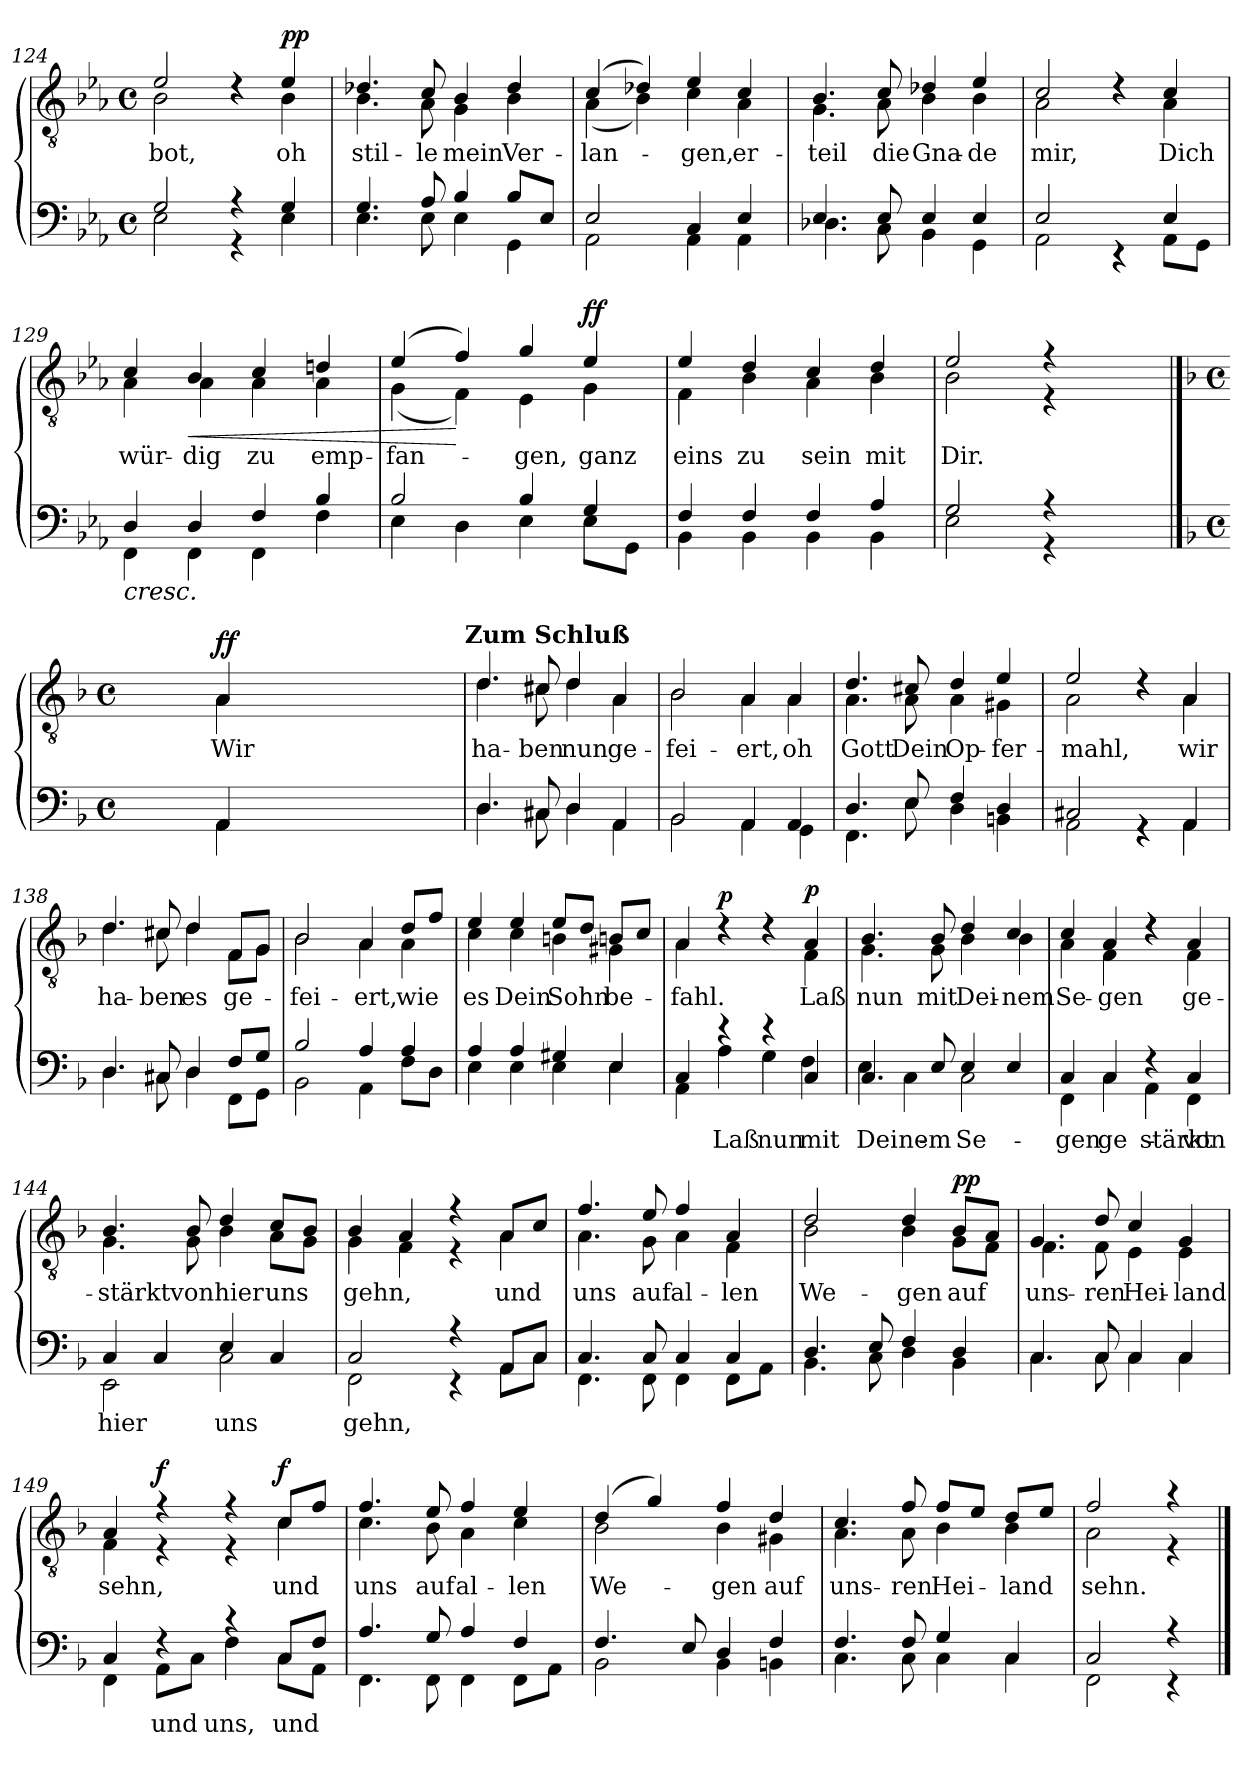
**kern	**text	**kern	**text	**dynam
*part1	*part1	*part1	*part1	*part1
*staff2	*staff2	*staff1	*staff1	*staff1/2
*clefF4	*	*clefGv2	*	*
*k[b-e-a-]	*	*k[b-e-a-]	*	*
*E-:	*	*E-:	*	*
*M4/4	*	*M4/4	*	*
*met(c)	*	*met(c)	*	*
=124	=124	=124	=124	=124
*^	*	*	*	*
!	!	!	!	!LO:LY:b	!
*	*	*	*^	*	*
2G/	2E-\	.	2e-/	2B-\	-bot,	.
4r	4r	.	4rc	4rc	.	.
!	!	!	!	!	!LO:LY:b	!LO:DY:b=2
!	!	!	!	!	!	!LO:DY:n=1:a
4G/	4E-\	.	4e-/	4B-\	oh	p p
!!LO:LB:g=z	!!
=125	=125	=125	=125	=125	=125	=125
!	!	!	!	!	!LO:LY:b	!
4.G/	4.E-\	.	4.d-X/	4.B-\	stil-	.
!	!	!	!	!	!LO:LY:b	!
8A-/	8E-\	.	8c/	8A-\	-le	.
!	!	!	!	!	!LO:LY:b	!
4B-/	4E-\	.	4B-/	4G\	mein	.
!	!	!	!	!	!LO:LY:b	!
8B-/L	4GG\	.	4d-/	4B-\	Ver-	.
8E-/J	.	.	.	.	.	.
=126	=126	=126	=126	=126	=126	=126
!	!	!	!	!	!LO:LY:b	!
2E-/	2AA-\	.	(4c/	(<4A-\	-lan-	.
.	.	.	4d-X/)	4B-\)	.	.
!	!	!	!	!	!LO:LY:b	!
4C/	4AA-\	.	4e-/	4c\	-gen,	.
!	!	!	!	!	!LO:LY:b	!
4E-/	4AA-\	.	4c/	4A-\	er-	.
=127	=127	=127	=127	=127	=127	=127
!	!	!	!	!	!LO:LY:b	!
4.E-/	4.D-X\	.	4.B-/	4.G\	-teil	.
!	!	!	!	!	!LO:LY:b	!
8E-/	8C\	.	8c/	8A-\	die	.
!	!	!	!	!	!LO:LY:b	!
4E-/	4BB-\	.	4d-X/	4B-\	Gna-	.
!	!	!	!	!	!LO:LY:b	!
4E-/	4GG\	.	4e-/	4B-\	-de	.
=128	=128	=128	=128	=128	=128	=128
!	!	!	!	!	!LO:LY:b	!
2E-/	2AA-\	.	2c/	2A-\	mir,	.
4rEE	4rEE	.	4rc	4rc	.	.
!	!	!	!	!	!LO:LY:b	!
4E-/	8AA-\L	.	4c/	4A-\	Dich	.
.	8GG\J	.	.	.	.	.
!!LO:LB:g=z	!!
=129	=129	=129	=129	=129	=129	=129
!	!	!	!	!	!LO:LY:b	!LO:HP:b=2
4D/	4FF\	.	4c/	4A-\	wür-	<
!	!	!	!	!	!LO:LY:b	!LO:HP:b
4D/	4FF\	.	4B-/	4A-\	-dig	<
!	!	!	!	!	!LO:LY:b	!
4F/	4FF\	.	4c/	4A-\	zu	.
!	!	!	!	!	!LO:LY:b	!
4B-/	4F\	.	4dn/	4A-\	emp-	.
=130	=130	=130	=130	=130	=130	=130
!	!	!	!	!	!LO:LY:b	!
2B-/	4E-\	.	(4e-/	(<4G\	-fan-	.
.	4D\	.	4f/)	4F\)	.	[
!	!	!	!	!	!LO:LY:b	!
4B-/	4E-\	.	4g/	4E-\	-gen,	.
!	!	!	!	!	!LO:LY:b	!LO:DY:b=2
!	!	!	!	!	!	!LO:DY:n=1:a
4G/	8E-\L	.	4e-/	4G\	ganz	f f
.	8GG\J	.	.	.	.	.
*v	*v	*	*	*	*	*
*	*	*v	*v	*	*
.	.	.	.	[
=131	=131	=131	=131	=131
*^	*	*	*	*
!	!	!	!	!LO:LY:b	!
*	*	*	*^	*	*
4F/	4BB-\	.	4e-/	4F\	eins	.
!	!	!	!	!	!LO:LY:b	!
4F/	4BB-\	.	4d/	4B-\	zu	.
!	!	!	!	!	!LO:LY:b	!
4F/	4BB-\	.	4c/	4A-\	sein	.
!	!	!	!	!	!LO:LY:b	!
4A-/	4BB-\	.	4d/	4B-\	mit	.
=132	=132	=132	=132	=132	=132	=132
!	!	!	!	!	!LO:LY:b	!
2G/	2E-\	.	2e-/	2B-\	Dir.	.
4r	4r	.	4r	4r	.	.
4ryy	4ryy	.	4ryy	4ryy	.	.
!!LO:LB:g=z	!!
==133	==133	==133	==133	==133	==133	==133
*k[b-]	*	*	*k[b-]	*	*	*
*F:	*	*	*F:	*	*	*
*M4/4	*	*	*M4/4	*	*	*
*met(c)	*	*	*met(c)	*	*	*
2.ryy	2.ryy	.	2.ryy	2.ryy	.	.
!	!	!	!	!	!LO:LY:b	!LO:DY:b=2
!	!	!	!	!	!	!LO:DY:n=1:a
4AA/	4AA\	.	4A/	4A\	Wir	f f
1ryy	1ryy	.	1ryy	1ryy	.	.
2ryy	2ryy	.	2ryy	2ryy	.	.
16.ryy	16.ryy	.	16.ryy	16.ryy	.	.
!	!	!	!	!LO:TX:a:B:t=Zum Schluß	!	!
=134	=134	=134	=134	=134	=134	=134
!	!	!	!	!	!LO:LY:b	!
4.D/	4.D\	.	4.d/	4.d\	ha-	.
!	!	!	!	!	!LO:LY:b	!
8C#X/	8C#X\	.	8c#X/	8c#X\	-ben	.
!	!	!	!	!	!LO:LY:b	!
4D/	4D\	.	4d/	4d\	nun	.
!	!	!	!	!	!LO:LY:b	!
4AA/	4AA\	.	4A/	4A\	ge-	.
=135	=135	=135	=135	=135	=135	=135
!	!	!	!	!	!LO:LY:b	!
2BB-/	2BB-\	.	2B-/	2B-\	-fei-	.
!	!	!	!	!	!LO:LY:b	!
4AA/	4AA\	.	4A/	4A\	-ert,	.
!	!	!	!	!	!LO:LY:b	!
4AA/	4GG\	.	4A/	4A\	oh	.
=136	=136	=136	=136	=136	=136	=136
!	!	!	!	!	!LO:LY:b	!
4.D/	4.FF\	.	4.d/	4.A\	Gott	.
!	!	!	!	!	!LO:LY:b	!
8E/	8E\	.	8c#X/	8A\	Dein	.
!	!	!	!	!	!LO:LY:b	!
4F/	4D\	.	4d/	4A\	Op-	.
!	!	!	!	!	!LO:LY:b	!
4D/	4BBn\	.	4e/	4G#X\	-fer-	.
=137	=137	=137	=137	=137	=137	=137
!	!	!	!	!	!LO:LY:b	!
2C#X/	2AA\	.	2e/	2A\	-mahl,	.
4rFF	4rFF	.	4rd	4rd	.	.
!	!	!	!	!	!LO:LY:b	!
4AA/	4AA\	.	4A/	4A\	wir	.
!!LO:PB:g=z	!!
=138	=138	=138	=138	=138	=138	=138
!	!	!	!	!	!LO:LY:b	!
4.D/	4.D\	.	4.d/	4.d\	ha-	.
!	!	!	!	!	!LO:LY:b	!
8C#X/	8C#X\	.	8c#X/	8c#X\	-ben	.
!	!	!	!	!	!LO:LY:b	!
4D/	4D\	.	4d/	4d\	es	.
!	!	!	!	!	!LO:LY:b	!
8F/L	8FF\L	.	8F/L	8F\L	ge-	.
8G/J	8GG\J	.	8G/J	8G\J	.	.
=139	=139	=139	=139	=139	=139	=139
!	!	!	!	!	!LO:LY:b	!
2B-/	2BB-\	.	2B-/	2B-\	-fei-	.
!	!	!	!	!	!LO:LY:b	!
4A/	4AA\	.	4A/	4A\	-ert,	.
!	!	!	!	!	!LO:LY:b	!
4A/	8F\L	.	8d/L	4A\	wie	.
.	8D\J	.	8f/J	.	.	.
=140	=140	=140	=140	=140	=140	=140
!	!	!	!	!	!LO:LY:b	!
4A/	4E\	.	4e/	4c\	es	.
!	!	!	!	!	!LO:LY:b	!
4A/	4E\	.	4e/	4c\	Dein	.
!	!	!	!	!	!LO:LY:b	!
4G#X/	4E\	.	8e/L	4Bn\	Sohn	.
.	.	.	8d/J	.	.	.
!	!	!	!	!	!LO:LY:b	!
4E/	4E\	.	8Bn/L	4G#X\	be-	.
.	.	.	8c/J	.	.	.
=141	=141	=141	=141	=141	=141	=141
!	!	!	!	!	!LO:LY:b	!
4C/	4AA\	.	4A/	4A\	-fahl.	.
!	!	!LO:LY:b	!	!	!	!LO:DY:b=2
4re	4A\	Laß	4rd	4rd	.	p
!	!	!LO:LY:b	!	!	!	!
4re	4G\	nun	4rd	4rd	.	.
!	!	!LO:LY:b	!	!	!LO:LY:b	!LO:DY:a
4C/	4F\	mit	4A/	4F\	Laß	p
!!LO:LB:g=z	!!
=142	=142	=142	=142	=142	=142	=142
!	!	!LO:LY:b	!	!	!LO:LY:b	!
4.C/	4E\	Dei-	4.B-/	4.G\	nun	.
!	!	!LO:LY:b	!	!	!	!
.	4C\	-nem	.	.	.	.
!	!	!	!	!	!LO:LY:b	!
8E/	.	.	8B-/	8G\	mit	.
!	!	!LO:LY:b	!	!	!LO:LY:b	!
4E/	2C\	Se-	4d/	4B-\	Dei-	.
!	!	!	!	!	!LO:LY:b	!
4E/	.	.	4c/	4B-\	-nem	.
=143	=143	=143	=143	=143	=143	=143
!	!	!LO:LY:b	!	!	!LO:LY:b	!
4C/	4FF\	-gen	4c/	4A\	-Se-	.
!	!	!LO:LY:b	!	!	!LO:LY:b	!
4C/	4C\	ge-	4A/	4F\	-gen	.
!	!	!LO:LY:b	!	!	!	!
4rF	4AA\	-stärkt	4rd	4rd	.	.
!	!	!LO:LY:b	!	!	!LO:LY:b	!
4C/	4FF\	von	4A/	4F\	ge-	.
=144	=144	=144	=144	=144	=144	=144
!	!	!LO:LY:b	!	!	!LO:LY:b	!
4C/	2EE\	hier	4.B-/	4.G\	stärkt	.
4C/	.	.	.	.	.	.
!	!	!	!	!	!LO:LY:b	!
.	.	.	8B-/	8G\	von	.
!	!	!LO:LY:b	!	!	!LO:LY:b	!
4E/	2C\	uns	4d/	4B-\	hier	.
!	!	!	!	!	!LO:LY:b	!
4C/	.	.	8c/L	8A\L	uns	.
.	.	.	8B-/J	8G\J	.	.
=145	=145	=145	=145	=145	=145	=145
!	!	!LO:LY:b	!	!	!LO:LY:b	!
2C/	2FF\	gehn,	4B-/	4G\	gehn,	.
.	.	.	4A/	4F\	.	.
4r	4r	.	4r	4r	.	.
!	!	!	!	!	!LO:LY:b	!LO:DY:b=2
!	!	!	!	!	!	!LO:DY:n=1:a
8AA/L	8AA\L	.	8A/L	4A\	und	mf mf
8C/J	8C\J	.	8c/J	.	.	.
!!LO:LB:g=z	!!
=146	=146	=146	=146	=146	=146	=146
!	!	!	!	!	!LO:LY:b	!
4.C/	4.FF\	.	4.f/	4.A\	uns	.
!	!	!	!	!	!LO:LY:b	!
8C/	8FF\	.	8e/	8G\	auf	.
!	!	!	!	!	!LO:LY:b	!
4C/	4FF\	.	4f/	4A\	al-	.
!	!	!	!	!	!LO:LY:b	!
4C/	8FF\L	.	4A/	4F\	-len	.
.	8AA\J	.	.	.	.	.
=147	=147	=147	=147	=147	=147	=147
!	!	!	!	!	!LO:LY:b	!
4.D/	4.BB-\	.	2d/	2B-\	We-	.
8E/	8C\	.	.	.	.	.
!	!	!	!	!	!LO:LY:b	!
4F/	4D\	.	4d/	4B-\	-gen	.
!	!	!	!	!	!LO:LY:b	!LO:DY:b=2
!	!	!	!	!	!	!LO:DY:n=1:a
4D/	4BB-\	.	8B-/L	8G\L	auf	p p
.	.	.	8A/J	8F\J	.	.
=148	=148	=148	=148	=148	=148	=148
!	!	!	!	!	!LO:LY:b	!
4.C/	4.C\	.	4.G/	4.F\	uns-	.
!	!	!	!	!	!LO:LY:b	!
8C/	8C\	.	8d/	8F\	-ren	.
!	!	!	!	!	!LO:LY:b	!
4C/	4C\	.	4c/	4E\	Hei-	.
!	!	!	!	!	!LO:LY:b	!
4C/	4C\	.	4G/	4E\	-land	.
=149	=149	=149	=149	=149	=149	=149
!	!	!	!	!	!LO:LY:b	!
4C/	4FF\	.	4A/	4F\	sehn,	.
!	!	!LO:LY:b	!	!	!	!LO:DY:b=2
4rF	8AA\L	und	4r	4r	.	f
.	8C\J	.	.	.	.	.
!	!	!LO:LY:b	!	!	!	!
4rc	4F\	uns,	4r	4r	.	.
!	!	!LO:LY:b	!	!	!LO:LY:b	!LO:DY:a
8C/L	8C\L	und	8c/L	4c\	und	f
8F!/J	8AA\J	.	8f/J	.	.	.
!!LO:LB:g=z	!!
=150	=150	=150	=150	=150	=150	=150
!	!	!	!	!	!LO:LY:b	!
4.A/	4.FF\	.	4.f/	4.c\	uns	.
!	!	!	!	!	!LO:LY:b	!
8G/	8FF\	.	8e/	8B-\	auf	.
!	!	!	!	!	!LO:LY:b	!
4A/	4FF\	.	4f/	4A\	al-	.
!	!	!	!	!	!LO:LY:b	!
4F/	8FF\L	.	4e/	4c\	-len	.
.	8AA\J	.	.	.	.	.
=151	=151	=151	=151	=151	=151	=151
!	!	!	!	!	!LO:LY:b	!
4.F/	2BB-\	.	(4d/	2B-\	We-	.
.	.	.	4g/)	.	.	.
8E/	.	.	.	.	.	.
!	!	!	!	!	!LO:LY:b	!
4D/	4BB-\	.	4f/	4B-\	-gen	.
!	!	!	!	!	!LO:LY:b	!
4F/	4BBn\	.	4d/	4G#X\	auf	.
=152	=152	=152	=152	=152	=152	=152
!	!	!	!	!	!LO:LY:b	!
4.F/	4.C\	.	4.c/	4.A\	uns-	.
!	!	!	!	!	!LO:LY:b	!
8F/	8C\	.	8f/	8A\	-ren	.
!	!	!	!	!	!LO:LY:b	!
4G/	4C\	.	8f/L	4B-\	Hei-	.
.	.	.	8e/J	.	.	.
!	!	!	!	!	!LO:LY:b	!
4C/	4C\	.	8d/L	4B-\	-land	.
.	.	.	8e/J	.	.	.
=153	=153	=153	=153	=153	=153	=153
!	!	!	!	!	!LO:LY:b	!
2C/	2FF\	.	2f/	2A\	sehn.	.
4r	4r	.	4r	4r	.	.
*v	*v	*	*	*	*	*
*	*	*v	*v	*	*
==	==	==	==	==
*-	*-	*-	*-	*-
